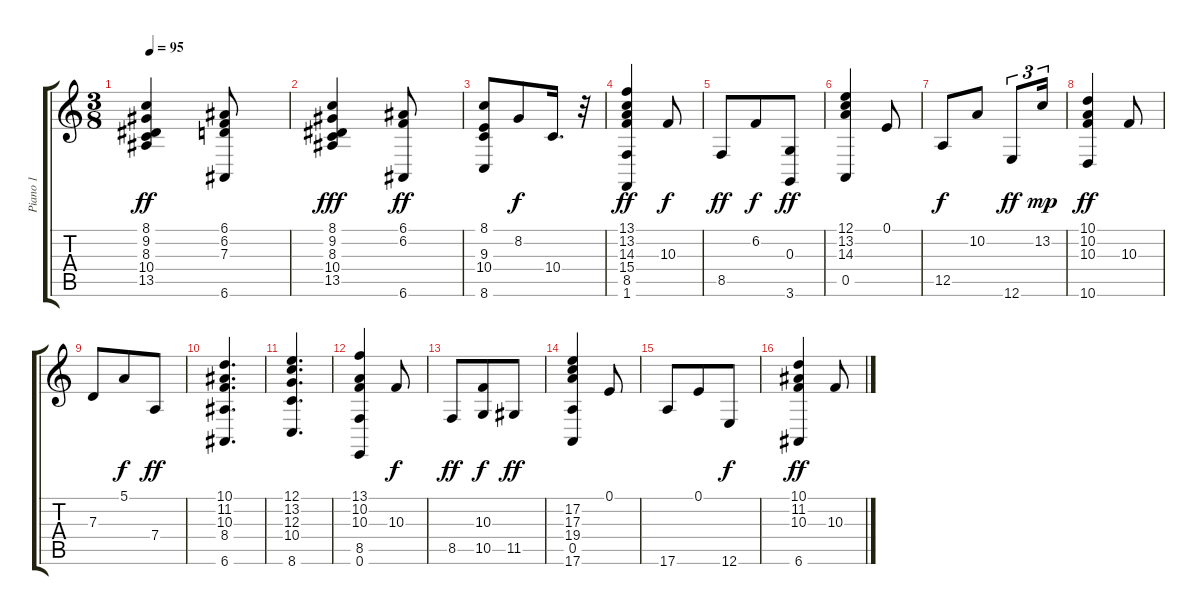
\track ("Piano 1" "Piano 1") {instrument acousticgrandpiano}
\staff {score tabs}
\tuning (E4 B3 G3 D3 A2 E2) {hide}
\ts (3 8)
\tempo 95
\clef g2
\ks c
(8.1 9.2 8.3 10.4 13.5).4{dy ff} (6.1 6.2 7.3 6.6).8 |
(8.1 9.2 8.3 10.4 13.5).4{dy fff} (6.1 6.2 6.6).8{dy ff} |
(8.1 9.3 10.4 8.6).8 8.2.8{dy f} 10.4.16{d} r.32 |
(13.1 13.2 14.3 15.4 8.5 1.6).4{dy ff} 10.3.8{dy f} |
8.5.8{dy ff} 6.2.8{dy f} (0.3 3.6).8{dy ff} |
(12.1 13.2 14.3 0.5).4 0.1.8 |
12.5.8{dy f} 10.2.8 12.6.8{tu (3 2) dy ff} 13.2.16{tu (3 2) dy mp} |
(10.1 10.2 10.3 10.6).4{dy ff} 10.3.8 |
7.3.8 5.1.8{dy f} 7.4.8{dy ff} |
(10.1 11.2 10.3 8.4 6.6).4{d} |
(12.1 13.2 12.3 10.4 8.6).4{d} |
(13.1 10.2 10.3 8.5 0.6).4 10.3.8{dy f} |
8.5.8{dy ff} (10.3 10.5).8{dy f} 11.5.8{dy ff} |
(17.2 17.3 19.4 0.5 17.6).4 0.1.8 |
17.6.8 0.1.8 12.6.8{dy f} |
(10.1 11.2 10.3 6.6).4{dy ff} 10.3.8
